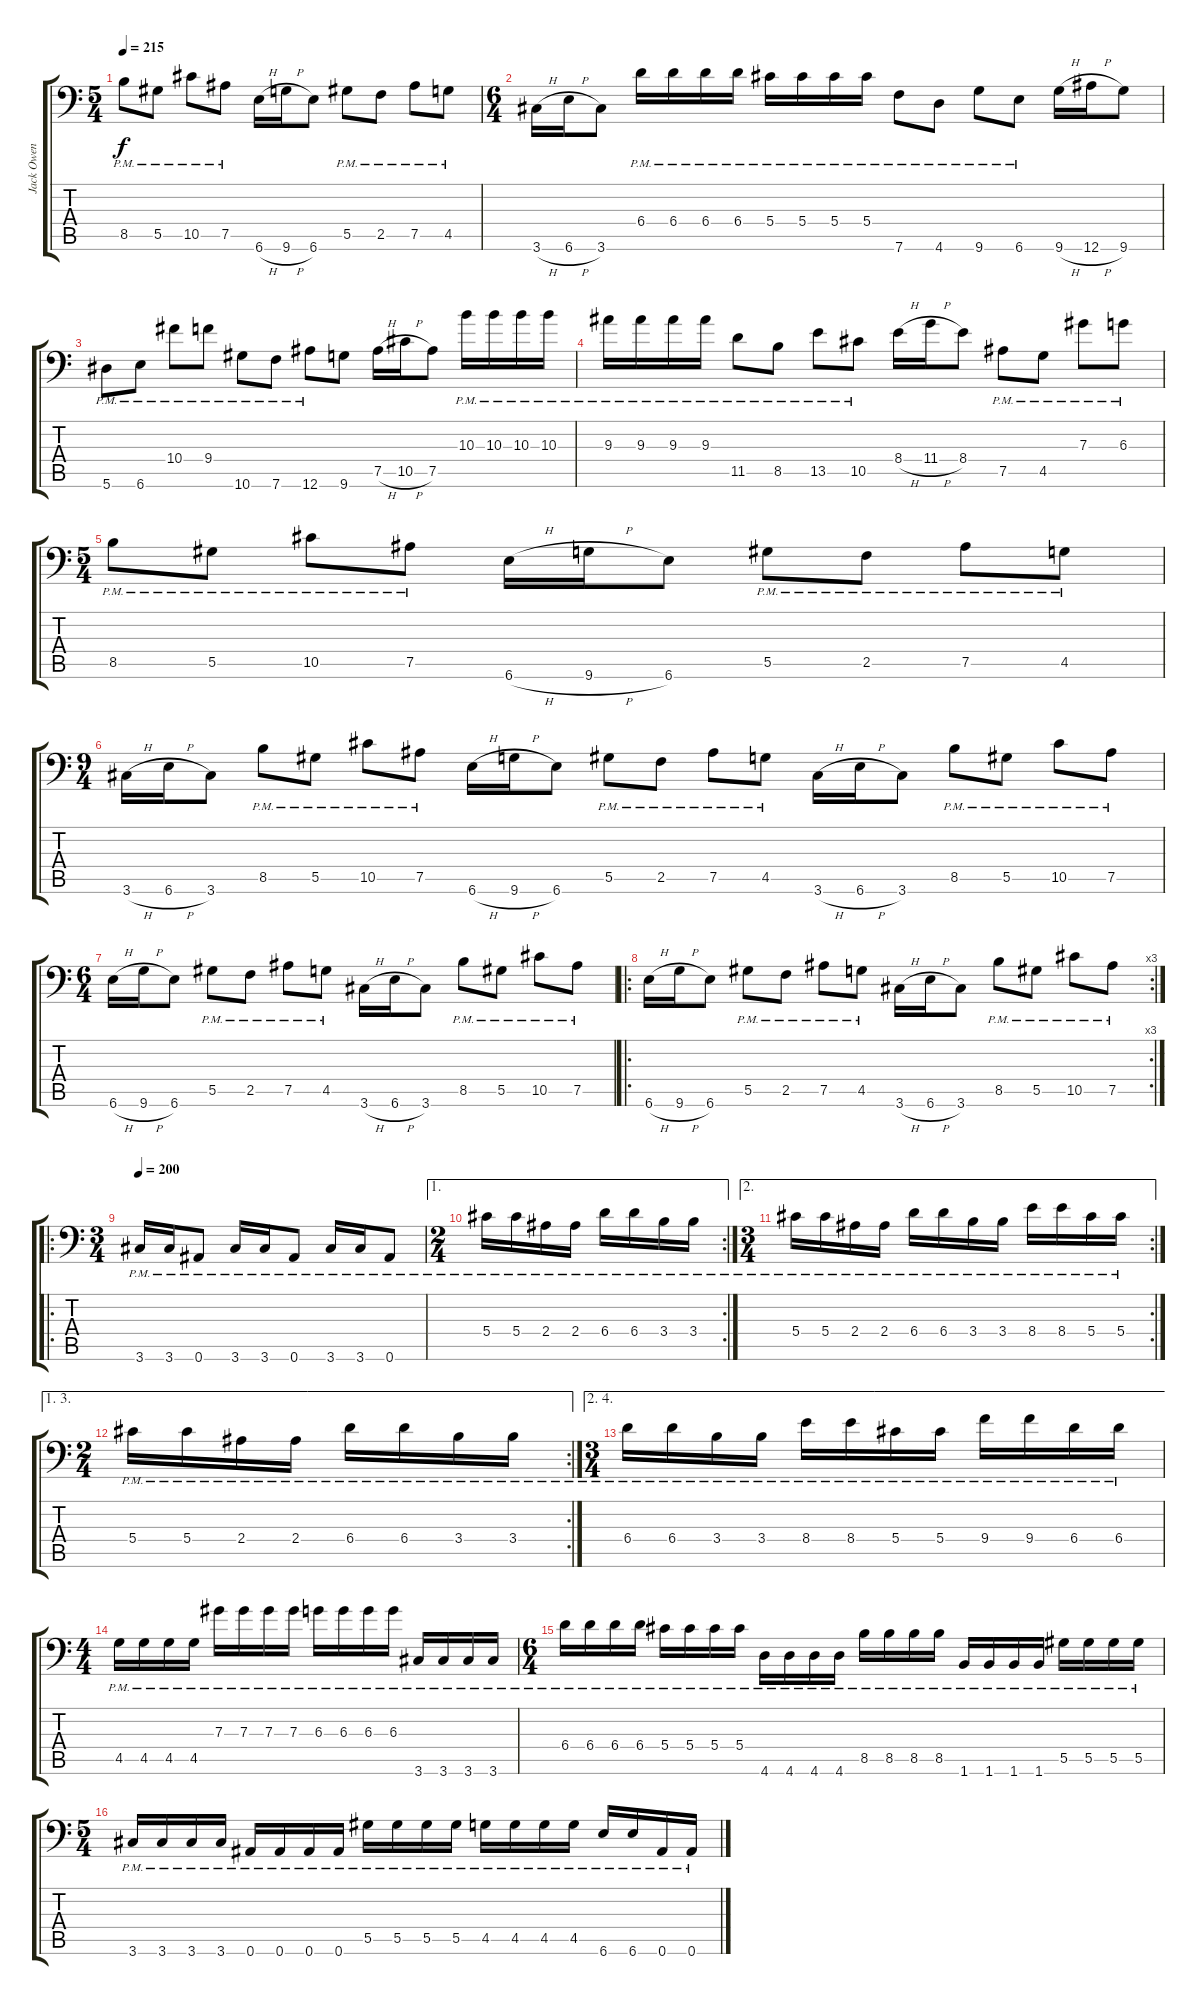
\track ("Jack Owen" "Jack Owen") {instrument overdrivenguitar}
\staff {score tabs}
\tuning (Bb3 F3 Db3 Ab2 Eb2 Bb1) {hide}
\ts (5 4)
\tempo 215
\clef f4
\ks c
8.5{pm}.8{dy f} 5.5{pm}.8 10.5{pm}.8 7.5{pm}.8 6.6{h}.16 9.6{h}.16 6.6.8 5.5{pm}.8 2.5{pm}.8 7.5{pm}.8 4.5{pm}.8 |
\ts (6 4)
3.6{h}.16 6.6{h}.16 3.6.8 6.4{pm}.16 6.4{pm}.16 6.4{pm}.16 6.4{pm}.16 5.4{pm}.16 5.4{pm}.16 5.4{pm}.16 5.4{pm}.16 7.6{pm}.8 4.6{pm}.8 9.6{pm}.8 6.6{pm}.8 9.6{h}.16 12.6{h}.16 9.6.8 |
5.6{pm}.8 6.6{pm}.8 10.4{pm}.8 9.4{pm}.8 10.6{pm}.8 7.6{pm}.8 12.6{pm}.8 9.6.8 7.5{h}.16 10.5{h}.16 7.5.8 10.3{pm}.16 10.3{pm}.16 10.3{pm}.16 10.3{pm}.16 |
9.3{pm}.16 9.3{pm}.16 9.3{pm}.16 9.3{pm}.16 11.5{pm}.8 8.5{pm}.8 13.5{pm}.8 10.5{pm}.8 8.4{h}.16 11.4{h}.16 8.4.8 7.5{pm}.8 4.5{pm}.8 7.3{pm}.8 6.3{pm}.8 |
\ts (5 4)
8.5{pm}.8 5.5{pm}.8 10.5{pm}.8 7.5{pm}.8 6.6{h}.16 9.6{h}.16 6.6.8 5.5{pm}.8 2.5{pm}.8 7.5{pm}.8 4.5{pm}.8 |
\ts (9 4)
3.6{h}.16 6.6{h}.16 3.6.8 8.5{pm}.8 5.5{pm}.8 10.5{pm}.8 7.5{pm}.8 6.6{h}.16 9.6{h}.16 6.6.8 5.5{pm}.8 2.5{pm}.8 7.5{pm}.8 4.5{pm}.8 3.6{h}.16 6.6{h}.16 3.6.8 8.5{pm}.8 5.5{pm}.8 10.5{pm}.8 7.5{pm}.8 |
\ts (6 4)
6.6{h}.16 9.6{h}.16 6.6.8 5.5{pm}.8 2.5{pm}.8 7.5{pm}.8 4.5{pm}.8 3.6{h}.16 6.6{h}.16 3.6.8 8.5{pm}.8 5.5{pm}.8 10.5{pm}.8 7.5{pm}.8 |
\ro
\rc 3
6.6{h}.16 9.6{h}.16 6.6.8 5.5{pm}.8 2.5{pm}.8 7.5{pm}.8 4.5{pm}.8 3.6{h}.16 6.6{h}.16 3.6.8 8.5{pm}.8 5.5{pm}.8 10.5{pm}.8 7.5{pm}.8 |
\ro
\ts (3 4)
\tempo 200
3.6{pm}.16 3.6{pm}.16 0.6{pm}.8 3.6{pm}.16 3.6{pm}.16 0.6{pm}.8 3.6{pm}.16 3.6{pm}.16 0.6{pm}.8 |
\ae 1
\rc 2
\ts (2 4)
5.4{pm}.16 5.4{pm}.16 2.4{pm}.16 2.4{pm}.16 6.4{pm}.16 6.4{pm}.16 3.4{pm}.16 3.4{pm}.16 |
\ae 2
\rc 2
\ts (3 4)
5.4{pm}.16 5.4{pm}.16 2.4{pm}.16 2.4{pm}.16 6.4{pm}.16 6.4{pm}.16 3.4{pm}.16 3.4{pm}.16 8.4{pm}.16 8.4{pm}.16 5.4{pm}.16 5.4{pm}.16 |
\ae (1 3)
\rc 2
\ts (2 4)
5.4{pm}.16 5.4{pm}.16 2.4{pm}.16 2.4{pm}.16 6.4{pm}.16 6.4{pm}.16 3.4{pm}.16 3.4{pm}.16 |
\ae (2 4)
\ts (3 4)
6.4{pm}.16 6.4{pm}.16 3.4{pm}.16 3.4{pm}.16 8.4{pm}.16 8.4{pm}.16 5.4{pm}.16 5.4{pm}.16 9.4{pm}.16 9.4{pm}.16 6.4{pm}.16 6.4{pm}.16 |
\ts (4 4)
4.5{pm}.16 4.5{pm}.16 4.5{pm}.16 4.5{pm}.16 7.3{pm}.16 7.3{pm}.16 7.3{pm}.16 7.3{pm}.16 6.3{pm}.16 6.3{pm}.16 6.3{pm}.16 6.3{pm}.16 3.6{pm}.16 3.6{pm}.16 3.6{pm}.16 3.6{pm}.16 |
\ts (6 4)
6.4{pm}.16 6.4{pm}.16 6.4{pm}.16 6.4{pm}.16 5.4{pm}.16 5.4{pm}.16 5.4{pm}.16 5.4{pm}.16 4.6{pm}.16 4.6{pm}.16 4.6{pm}.16 4.6{pm}.16 8.5{pm}.16 8.5{pm}.16 8.5{pm}.16 8.5{pm}.16 1.6{pm}.16 1.6{pm}.16 1.6{pm}.16 1.6{pm}.16 5.5{pm}.16 5.5{pm}.16 5.5{pm}.16 5.5{pm}.16 |
\ts (5 4)
3.6{pm}.16 3.6{pm}.16 3.6{pm}.16 3.6{pm}.16 0.6{pm}.16 0.6{pm}.16 0.6{pm}.16 0.6{pm}.16 5.5{pm}.16 5.5{pm}.16 5.5{pm}.16 5.5{pm}.16 4.5{pm}.16 4.5{pm}.16 4.5{pm}.16 4.5{pm}.16 6.6{pm}.16 6.6{pm}.16 0.6{pm}.16 0.6{pm}.16
